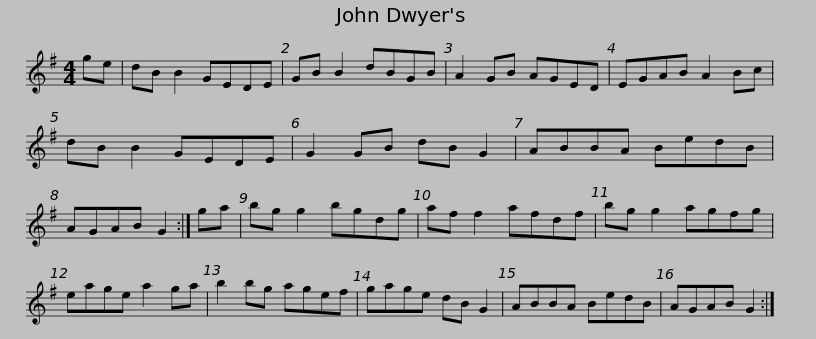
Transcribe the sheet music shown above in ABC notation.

X:1
L:1/8
M:4/4
I:linebreak $
K:G
V:1 treble
V:1
 ge | dB B2 GEDE | GB B2 dBGB | A2 GB AGED | EGAB A2 Bc | %5
 dB B2 GEDE | G2 GB dB G2 |$ ABBA BedB | AGAB G2 :| ga | %10
 bg g2 bgdg | af f2 afdf | bg g2 agfg |$ eage a2 ga | b2 bg agef | %15
 gage dB G2 | ABBA BedB | AGAB G2 :| %18
